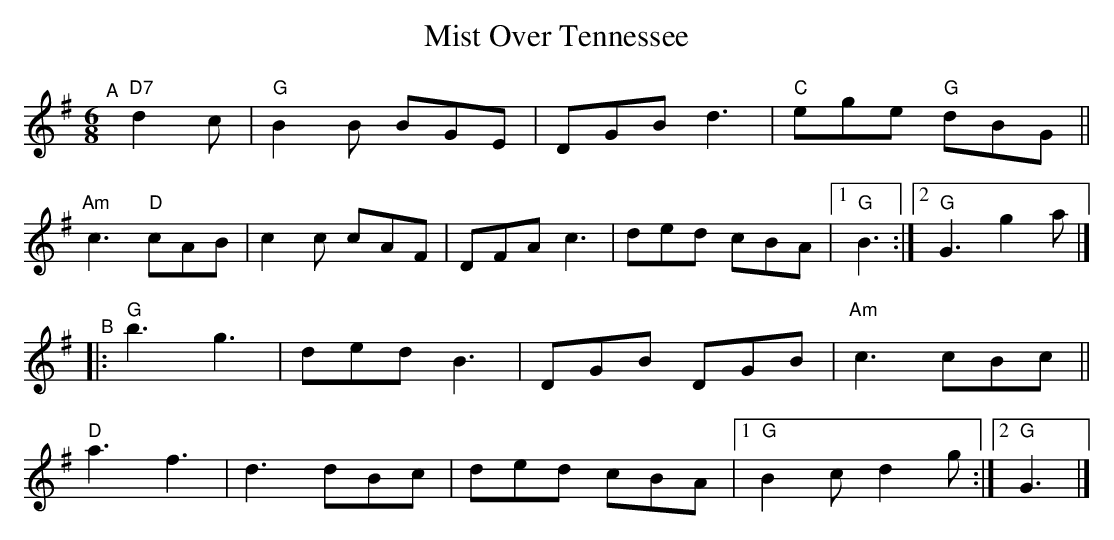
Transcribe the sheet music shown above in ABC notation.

X:1
T: Mist Over Tennessee
M: 6/8
L: 1/8
K: G
"^A"[|]\
"D7"d2c | "G"B2B BGE | DGB d3 | "C"ege "G"dBG ||
"Am"c3 "D"cAB | c2c cAF | DFA c3 | ded cBA |[1 "G"B3 :|[2 "G"G3 g2a |]
"^B"|:\
"G"b3 g3 | ded B3 | DGB DGB | "Am"c3 cBc ||
"D"a3 f3 | d3 dBc | ded cBA |[1 "G"B2c d2g :|[2 "G"G3 |]
